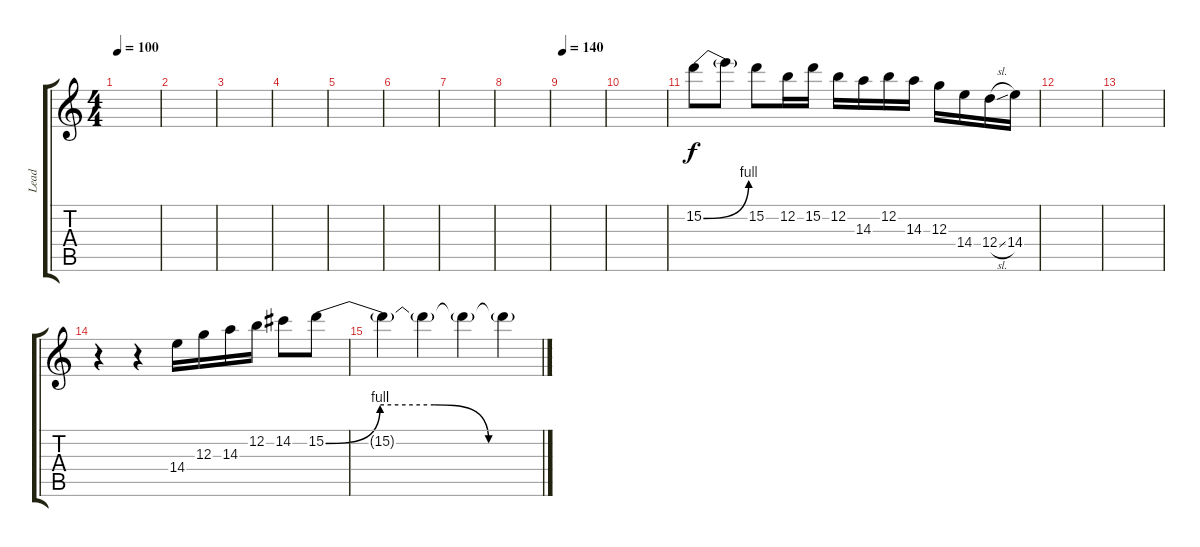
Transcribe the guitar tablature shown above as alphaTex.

\track ("Lead" "Lead") {instrument distortionguitar}
\staff {score tabs}
\tuning (E4 B3 G3 D3 A2 E2) {hide}
\ts (4 4)
\tempo 100
\clef g2
\ks c
|
|
|
|
|
|
|
|
\tempo 140
|
|
15.2{be (bend 0 0 60 4)}.8{volume 10} 15.2{t}.8 15.2.8 12.2.16 15.2.16 12.2.16 14.3.16 12.2.16 14.3.16 12.3.16 14.4.16 12.4{sl}.16 14.4.16 |
|
|
r.4 r.4 14.4.16 12.3.16 14.3.16 12.2.16 14.2.8 15.2{be (custom 0 0 15 4 30 4 45 0 60 0)}.8 |
15.2{t}.4 15.2{t}.4 15.2{t}.4 15.2{t}.4
